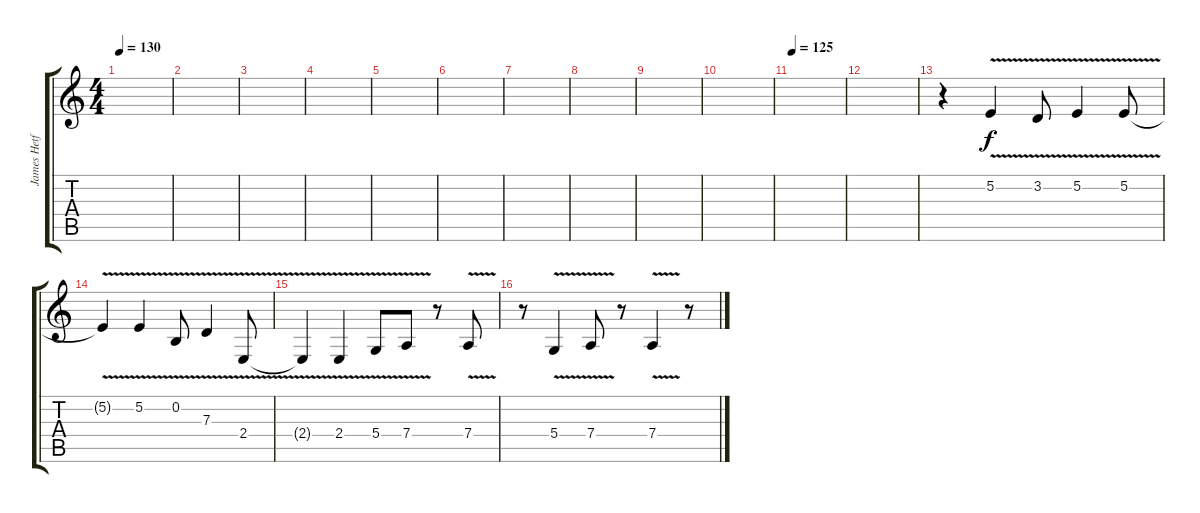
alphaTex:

\track ("James Hetfield Vocals" "James Hetf") {instrument englishhorn}
\staff {score tabs}
\tuning (E4 B3 G3 D3 A2 E2) {hide}
\ts (4 4)
\tempo 130
\clef g2
\ks c
|
|
|
|
|
|
|
|
|
|
\tempo 125
|
|
r.4 5.2{v}.4 3.2{v}.8 5.2{v}.4 5.2{v}.8 |
5.2{t}.4 5.2{v}.4 0.2{v}.8 7.3{v}.4 2.4{v}.8 |
2.4{t}.4 2.4{v}.4 5.4{v}.8 7.4{v}.8 r.8 7.4{v}.8 |
r.8 5.4{v}.4 7.4{v}.8 r.8 7.4{v}.4 r.8
